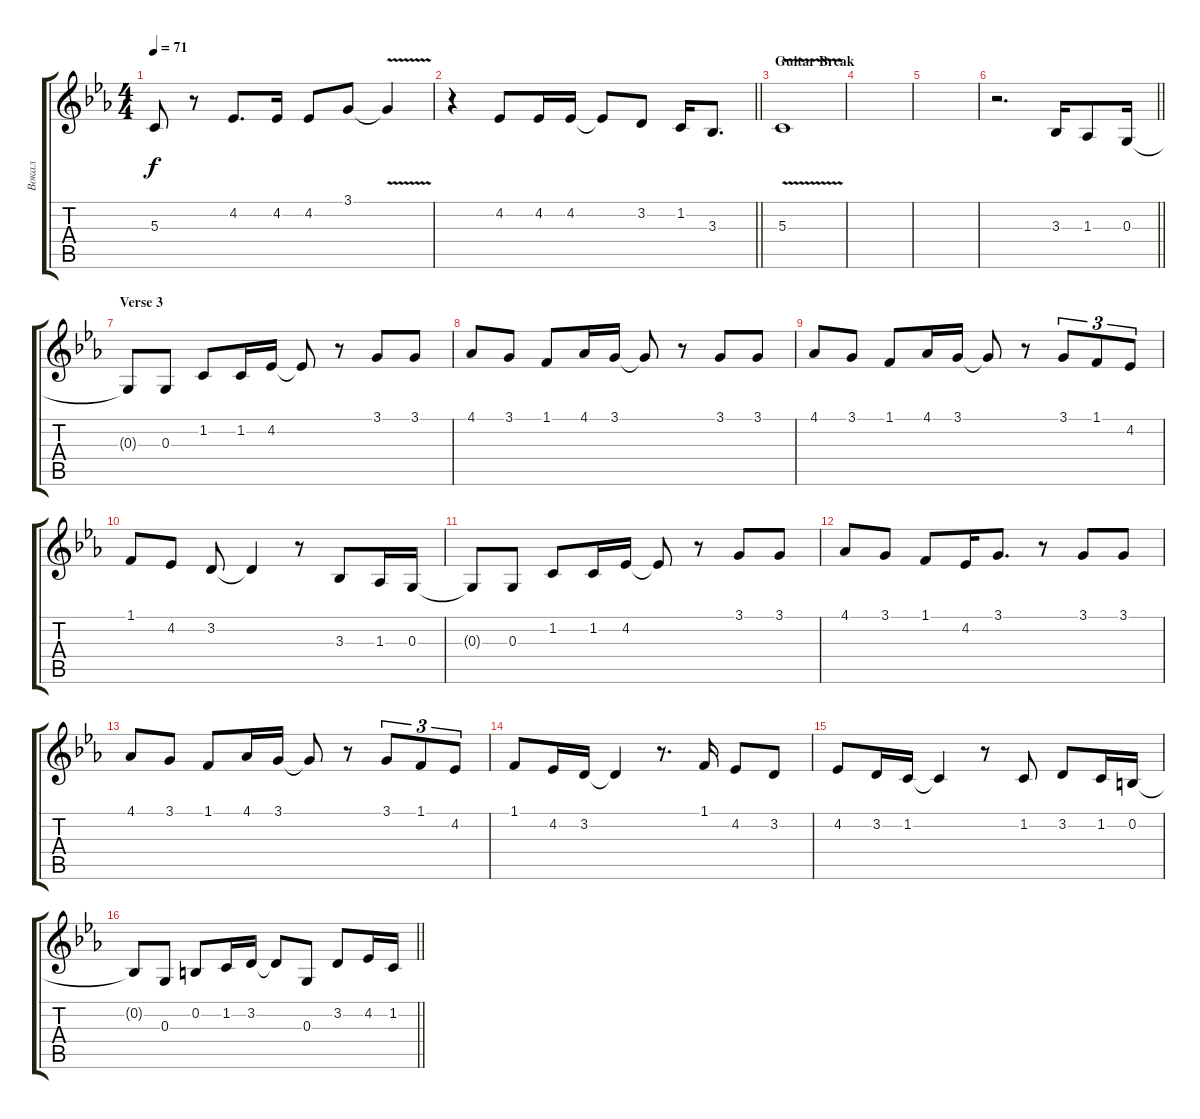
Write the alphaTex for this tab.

\track ("Вокал" "Вокал") {instrument trumpet}
\staff {score tabs}
\tuning (E4 B3 G3 D3 A2 E2) {hide}
\ts (4 4)
\tempo 71
\clef g2
\ks cminor
5.3.8{dy f} r.8 4.2.8{d} 4.2.16 4.2.8 3.1.8 3.1{v t}.4 |
\barLineRight lightlight
r.4 4.2.8 4.2.16 4.2.16 4.2{t}.8 3.2.8 1.2.16 3.3.8{d} |
\section ("" "Guitar Break")
5.3{v}.1 |
|
|
\barLineRight lightlight
r.2{d} 3.3.16 1.3.8 0.3.16 |
\section ("" "Verse 3")
0.3{t}.8 0.3.8 1.2.8 1.2.16 4.2.16 4.2{t}.8 r.8 3.1.8 3.1.8 |
4.1.8 3.1.8 1.1.8 4.1.16 3.1.16 3.1{t}.8 r.8 3.1.8 3.1.8 |
4.1.8 3.1.8 1.1.8 4.1.16 3.1.16 3.1{t}.8 r.8 3.1.8{tu (3 2)} 1.1.8{tu (3 2)} 4.2.8{tu (3 2)} |
1.1.8 4.2.8 3.2.8 3.2{t}.4 r.8 3.3.8 1.3.16 0.3.16 |
0.3{t}.8 0.3.8 1.2.8 1.2.16 4.2.16 4.2{t}.8 r.8 3.1.8 3.1.8 |
4.1.8 3.1.8 1.1.8 4.2.16 3.1.8{d} r.8 3.1.8 3.1.8 |
4.1.8 3.1.8 1.1.8 4.1.16 3.1.16 3.1{t}.8 r.8 3.1.8{tu (3 2)} 1.1.8{tu (3 2)} 4.2.8{tu (3 2)} |
1.1.8 4.2.16 3.2.16 3.2{t}.4 r.8{d} 1.1.16 4.2.8 3.2.8 |
4.2.8 3.2.16 1.2.16 1.2{t}.4 r.8 1.2.8 3.2.8 1.2.16 0.2.16 |
\barLineRight lightlight
0.2{t}.8 0.3.8 0.2.8 1.2.16 3.2.16 3.2{t}.8 0.3.8 3.2.8 4.2.16 1.2.16
